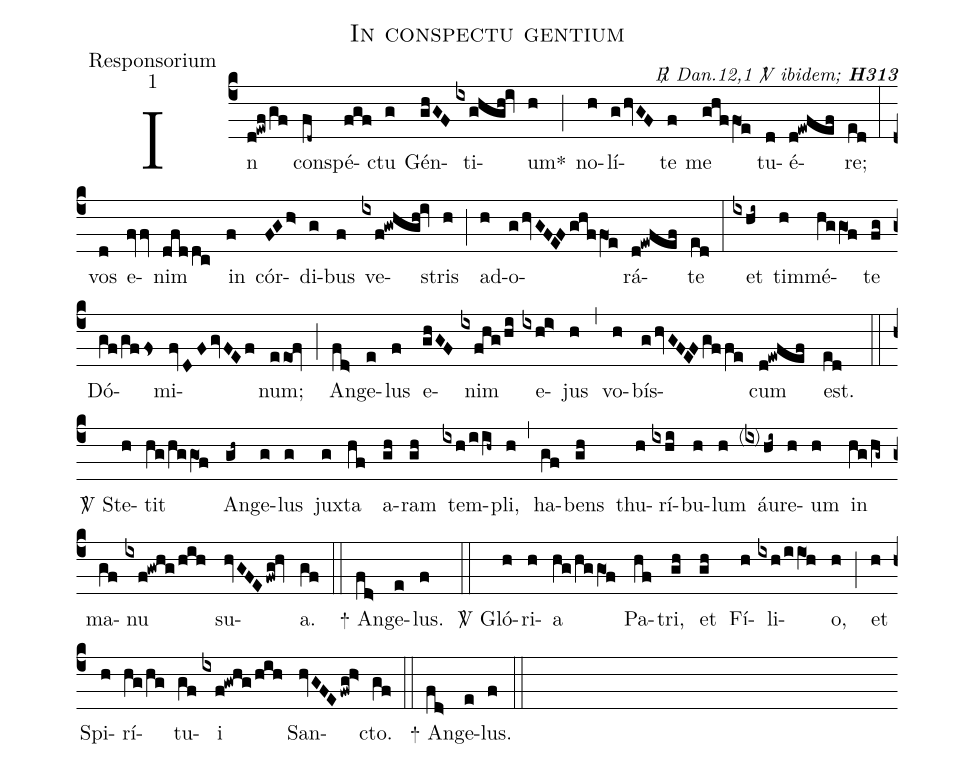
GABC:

name:In conspectu gentium;
office-part:Responsorium;
mode:1;
commentary:{\itshape\mdseries \Rbar\  Dan.12,1  \Vbar\  ibidem;\/} {\bfseries H313};
%%
(c4) In(d!ewf/gf) con(fd~)spé(fgf)ctu(g) Gén(ghGF)ti(ixghgh!iv)um<sp>*</sp>(h) (;)
no(h)lí(ghvGF)te(f) me(ghffO1e) tu(d)é(d!ewfef)re;(ed) (:)
vos(d) e(fvv)nim(dfddc) in(f) cór(FGh>)di(g)bus(f) ve(ixf!gwhgh!iv)stris(h) (;)
ad(h)o(ghvGFEFghffO1e)rá(d!ewfef)te(ed) (:)
et(ixhi~) tim(h)mé(hggO1f)te(fg) Dó(gf/gfFs)mi(fvDFgvFEf)num;(eeo1!fv) (;)
An(fd>)ge(e)lus(f) e(ghGF)nim(ixfhg/hi) e(ixhi>)jus(h) (,)
vo(h)bís(ghvGFEFgffe)cum(d!ewfef) est.(ed) (::)
<sp>V/</sp> Ste(h)tit(hg/hggO1f) An(gh~)ge(g)lus(g) jux(g)ta(hf) a(gh)ram(gh) tem(ixh/iih~)pli,(h) (,)
ha(gf)bens(gh) thu(h)rí(ixhi)bu(h)lum(h) áu(ix?hi~)re(h)um(h) in(hg/hg~) ma(gf)nu(ixf!gwhg/hih) su(hvGFEfwg!hv)a.(gf) (::)
<sp>+</sp> An(fd>)ge(e)lus.(f) (::)
<sp>V/</sp> Gló(h)ri(h)a(hg/hggO1f) Pa(hf)tri,(gh) et(gh) Fí(h)li(ixh/iiO1!h)o,(h) (;)
et(h) Spi(h)rí(hg/hg)tu(gf)i(ixf!gwhg/hih) San(hvGFEfwg!h>)cto.(gf) (::)
<sp>+</sp> An(fd>)ge(e)lus.(f) (::)
